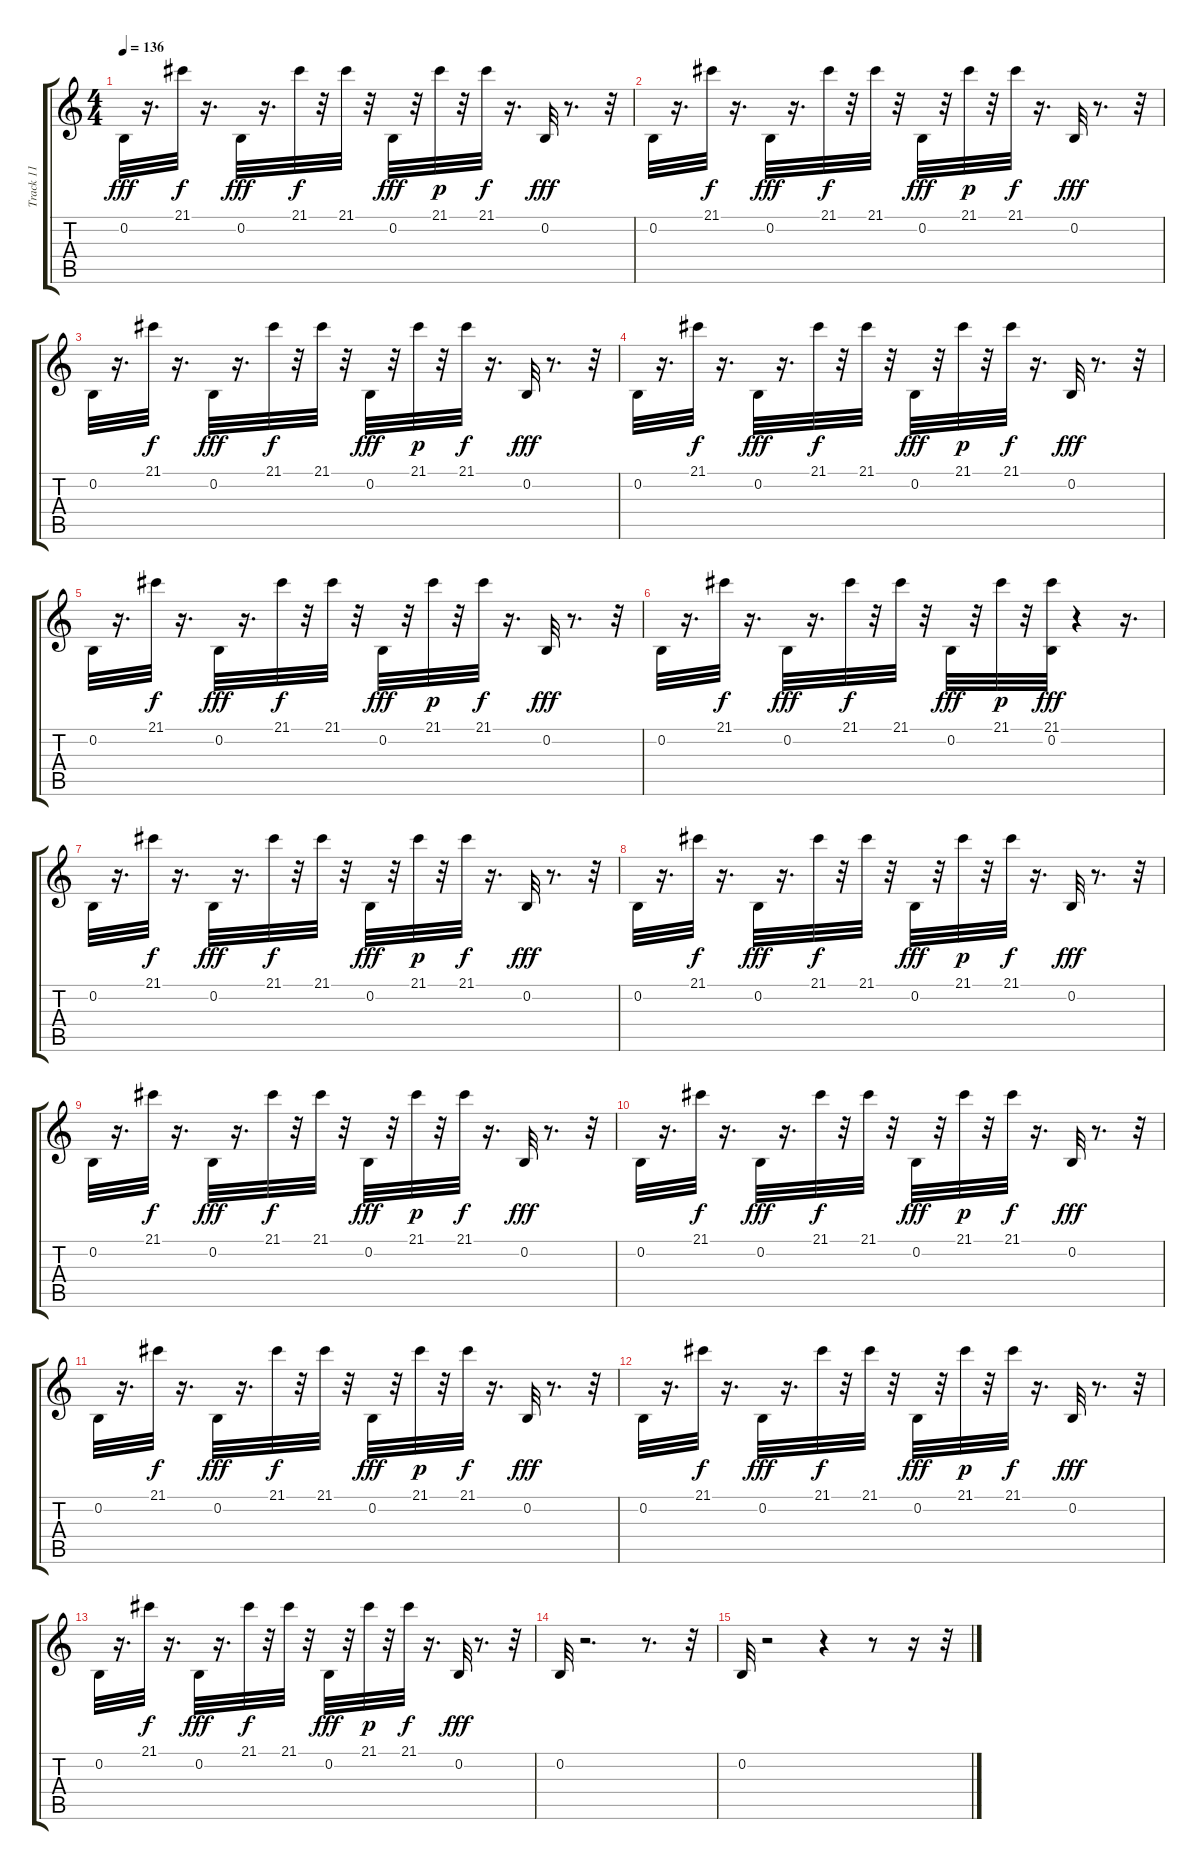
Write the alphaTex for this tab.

\track ("Track 11" "Track 11") {instrument synthstrings1}
\staff {score tabs}
\tuning (E4 B3 G3 D3 A2 E2) {hide}
\ts (4 4)
\tempo 136
\clef g2
\ks c
0.2.32{dy fff} r.16{d} 21.1.32{dy f} r.16{d} 0.2.32{dy fff} r.16{d} 21.1.32{dy f} r.32 21.1.32 r.32 0.2.32{dy fff} r.32 21.1.32{dy p} r.32 21.1.32{dy f} r.16{d} 0.2.32{dy fff} r.8{d} r.32 |
0.2.32 r.16{d} 21.1.32{dy f} r.16{d} 0.2.32{dy fff} r.16{d} 21.1.32{dy f} r.32 21.1.32 r.32 0.2.32{dy fff} r.32 21.1.32{dy p} r.32 21.1.32{dy f} r.16{d} 0.2.32{dy fff} r.8{d} r.32 |
0.2.32 r.16{d} 21.1.32{dy f} r.16{d} 0.2.32{dy fff} r.16{d} 21.1.32{dy f} r.32 21.1.32 r.32 0.2.32{dy fff} r.32 21.1.32{dy p} r.32 21.1.32{dy f} r.16{d} 0.2.32{dy fff} r.8{d} r.32 |
0.2.32 r.16{d} 21.1.32{dy f} r.16{d} 0.2.32{dy fff} r.16{d} 21.1.32{dy f} r.32 21.1.32 r.32 0.2.32{dy fff} r.32 21.1.32{dy p} r.32 21.1.32{dy f} r.16{d} 0.2.32{dy fff} r.8{d} r.32 |
0.2.32 r.16{d} 21.1.32{dy f} r.16{d} 0.2.32{dy fff} r.16{d} 21.1.32{dy f} r.32 21.1.32 r.32 0.2.32{dy fff} r.32 21.1.32{dy p} r.32 21.1.32{dy f} r.16{d} 0.2.32{dy fff} r.8{d} r.32 |
0.2.32 r.16{d} 21.1.32{dy f} r.16{d} 0.2.32{dy fff} r.16{d} 21.1.32{dy f} r.32 21.1.32 r.32 0.2.32{dy fff} r.32 21.1.32{dy p} r.32 (21.1 0.2).32{dy fff} r.4 r.16{d} |
0.2.32 r.16{d} 21.1.32{dy f} r.16{d} 0.2.32{dy fff} r.16{d} 21.1.32{dy f} r.32 21.1.32 r.32 0.2.32{dy fff} r.32 21.1.32{dy p} r.32 21.1.32{dy f} r.16{d} 0.2.32{dy fff} r.8{d} r.32 |
0.2.32 r.16{d} 21.1.32{dy f} r.16{d} 0.2.32{dy fff} r.16{d} 21.1.32{dy f} r.32 21.1.32 r.32 0.2.32{dy fff} r.32 21.1.32{dy p} r.32 21.1.32{dy f} r.16{d} 0.2.32{dy fff} r.8{d} r.32 |
0.2.32 r.16{d} 21.1.32{dy f} r.16{d} 0.2.32{dy fff} r.16{d} 21.1.32{dy f} r.32 21.1.32 r.32 0.2.32{dy fff} r.32 21.1.32{dy p} r.32 21.1.32{dy f} r.16{d} 0.2.32{dy fff} r.8{d} r.32 |
0.2.32 r.16{d} 21.1.32{dy f} r.16{d} 0.2.32{dy fff} r.16{d} 21.1.32{dy f} r.32 21.1.32 r.32 0.2.32{dy fff} r.32 21.1.32{dy p} r.32 21.1.32{dy f} r.16{d} 0.2.32{dy fff} r.8{d} r.32 |
0.2.32 r.16{d} 21.1.32{dy f} r.16{d} 0.2.32{dy fff} r.16{d} 21.1.32{dy f} r.32 21.1.32 r.32 0.2.32{dy fff} r.32 21.1.32{dy p} r.32 21.1.32{dy f} r.16{d} 0.2.32{dy fff} r.8{d} r.32 |
0.2.32 r.16{d} 21.1.32{dy f} r.16{d} 0.2.32{dy fff} r.16{d} 21.1.32{dy f} r.32 21.1.32 r.32 0.2.32{dy fff} r.32 21.1.32{dy p} r.32 21.1.32{dy f} r.16{d} 0.2.32{dy fff} r.8{d} r.32 |
0.2.32 r.16{d} 21.1.32{dy f} r.16{d} 0.2.32{dy fff} r.16{d} 21.1.32{dy f} r.32 21.1.32 r.32 0.2.32{dy fff} r.32 21.1.32{dy p} r.32 21.1.32{dy f} r.16{d} 0.2.32{dy fff} r.8{d} r.32 |
0.2.32 r.2{d} r.8{d} r.32 |
0.2.32 r.2 r.4 r.8 r.16 r.32
